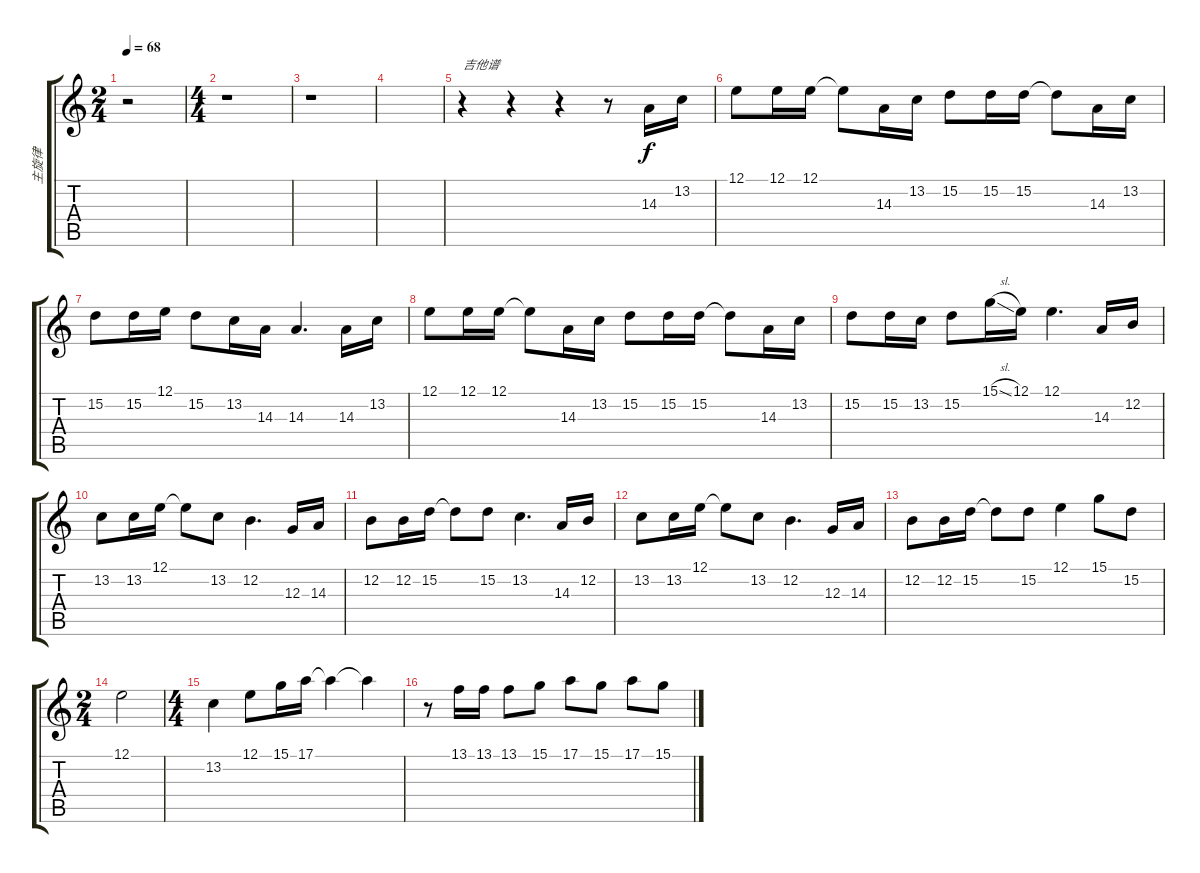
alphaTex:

\track ("主旋律" "主旋律") {instrument panflute}
\staff {score tabs}
\tuning (E4 B3 G3 D3 A2 E2) {hide}
\ts (2 4)
\tempo 68
\clef g2
\ks c
r.2{dy f} |
\ts (4 4)
r.1 |
r.1 |
|
r.4{txt "吉他谱"} r.4 r.4 r.8 14.3.16 13.2.16 |
12.1.8 12.1.16 12.1.16 12.1{t}.8 14.3.16 13.2.16 15.2.8 15.2.16 15.2.16 15.2{t}.8 14.3.16 13.2.16 |
15.2.8 15.2.16 12.1.16 15.2.8 13.2.16 14.3.16 14.3.4{d} 14.3.16 13.2.16 |
12.1.8 12.1.16 12.1.16 12.1{t}.8 14.3.16 13.2.16 15.2.8 15.2.16 15.2.16 15.2{t}.8 14.3.16 13.2.16 |
15.2.8 15.2.16 13.2.16 15.2.8 15.1{sl}.16 12.1.16 12.1.4{d} 14.3.16 12.2.16 |
13.2.8 13.2.16 12.1.16 12.1{t}.8 13.2.8 12.2.4{d} 12.3.16 14.3.16 |
12.2.8 12.2.16 15.2.16 15.2{t}.8 15.2.8 13.2.4{d} 14.3.16 12.2.16 |
13.2.8 13.2.16 12.1.16 12.1{t}.8 13.2.8 12.2.4{d} 12.3.16 14.3.16 |
12.2.8 12.2.16 15.2.16 15.2{t}.8 15.2.8 12.1.4 15.1.8 15.2.8 |
\ts (2 4)
12.1.2 |
\ts (4 4)
13.2.4 12.1.8 15.1.16 17.1.16 17.1{t}.4 17.1{t}.4 |
r.8 13.1.16 13.1.16 13.1.8 15.1.8 17.1.8 15.1.8 17.1.8 15.1.8
